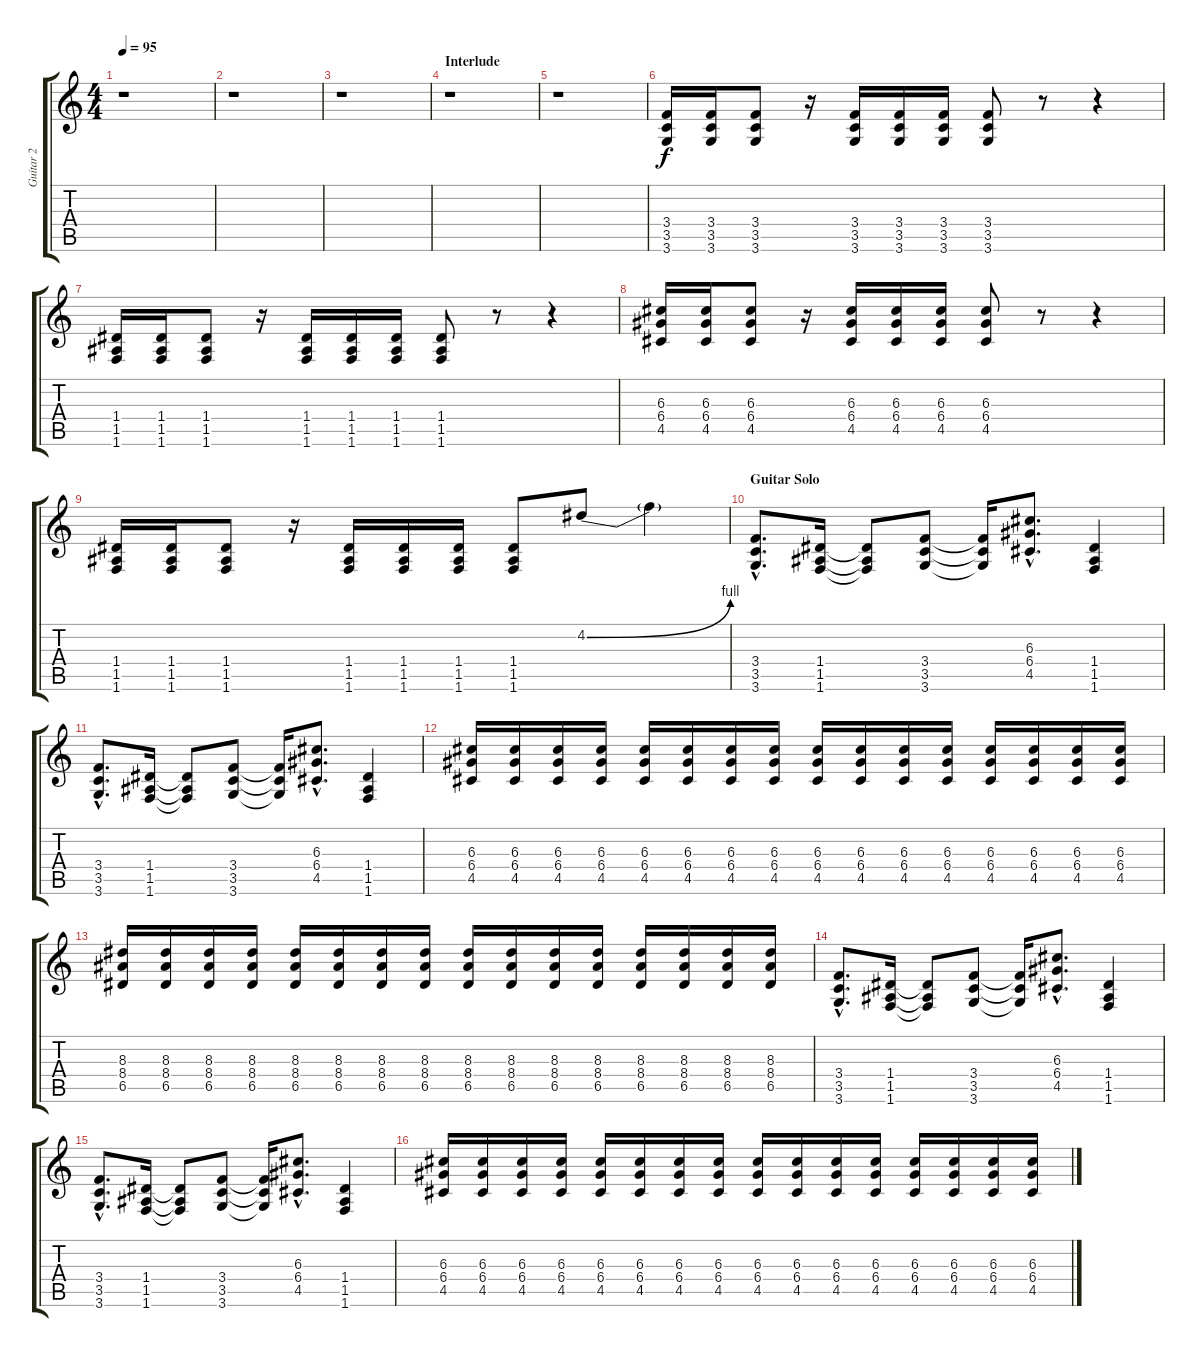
\track ("Guitar 2" "Guitar 2") {instrument electricguitarclean}
\staff {score tabs}
\tuning (E4 B3 G3 D3 A2 E2) {hide}
\ts (4 4)
\tempo 95
\clef g2
\ks c
r.1{dy f} |
r.1 |
r.1 |
\section ("" "Interlude")
r.1 |
r.1 |
(3.4 3.5 3.6).16 (3.4 3.5 3.6).16 (3.4 3.5 3.6).8 r.16 (3.4 3.5 3.6).16 (3.4 3.5 3.6).16 (3.4 3.5 3.6).16 (3.4 3.5 3.6).8 r.8 r.4 |
(1.4 1.5 1.6).16 (1.4 1.5 1.6).16 (1.4 1.5 1.6).8 r.16 (1.4 1.5 1.6).16 (1.4 1.5 1.6).16 (1.4 1.5 1.6).16 (1.4 1.5 1.6).8 r.8 r.4 |
(6.3 6.4 4.5).16 (6.3 6.4 4.5).16 (6.3 6.4 4.5).8 r.16 (6.3 6.4 4.5).16 (6.3 6.4 4.5).16 (6.3 6.4 4.5).16 (6.3 6.4 4.5).8 r.8 r.4 |
(1.4 1.5 1.6).16 (1.4 1.5 1.6).16 (1.4 1.5 1.6).8 r.16 (1.4 1.5 1.6).16 (1.4 1.5 1.6).16 (1.4 1.5 1.6).16 (1.4 1.5 1.6).8 4.2{be (bend 0 0 60 4)}.8 4.2{t}.4 |
\section ("" "Guitar Solo")
(3.4{hac} 3.5{hac} 3.6{hac}).8{d} (1.4 1.5 1.6).16 (1.4{t} 1.5{t} 1.6{t}).8 (3.4 3.5 3.6).8 (3.4{t} 3.5{t} 3.6{t}).16 (6.3{hac} 6.4{hac} 4.5{hac}).8{d} (1.4 1.5 1.6).4 |
(3.4{hac} 3.5{hac} 3.6{hac}).8{d} (1.4 1.5 1.6).16 (1.4{t} 1.5{t} 1.6{t}).8 (3.4 3.5 3.6).8 (3.4{t} 3.5{t} 3.6{t}).16 (6.3{hac} 6.4{hac} 4.5{hac}).8{d} (1.4 1.5 1.6).4 |
(6.3 6.4 4.5).16 (6.3 6.4 4.5).16 (6.3 6.4 4.5).16 (6.3 6.4 4.5).16 (6.3 6.4 4.5).16 (6.3 6.4 4.5).16 (6.3 6.4 4.5).16 (6.3 6.4 4.5).16 (6.3 6.4 4.5).16 (6.3 6.4 4.5).16 (6.3 6.4 4.5).16 (6.3 6.4 4.5).16 (6.3 6.4 4.5).16 (6.3 6.4 4.5).16 (6.3 6.4 4.5).16 (6.3 6.4 4.5).16 |
(8.3 8.4 6.5).16 (8.3 8.4 6.5).16 (8.3 8.4 6.5).16 (8.3 8.4 6.5).16 (8.3 8.4 6.5).16 (8.3 8.4 6.5).16 (8.3 8.4 6.5).16 (8.3 8.4 6.5).16 (8.3 8.4 6.5).16 (8.3 8.4 6.5).16 (8.3 8.4 6.5).16 (8.3 8.4 6.5).16 (8.3 8.4 6.5).16 (8.3 8.4 6.5).16 (8.3 8.4 6.5).16 (8.3 8.4 6.5).16 |
(3.4{hac} 3.5{hac} 3.6{hac}).8{d} (1.4 1.5 1.6).16 (1.4{t} 1.5{t} 1.6{t}).8 (3.4 3.5 3.6).8 (3.4{t} 3.5{t} 3.6{t}).16 (6.3{hac} 6.4{hac} 4.5{hac}).8{d} (1.4 1.5 1.6).4 |
(3.4{hac} 3.5{hac} 3.6{hac}).8{d} (1.4 1.5 1.6).16 (1.4{t} 1.5{t} 1.6{t}).8 (3.4 3.5 3.6).8 (3.4{t} 3.5{t} 3.6{t}).16 (6.3{hac} 6.4{hac} 4.5{hac}).8{d} (1.4 1.5 1.6).4 |
(6.3 6.4 4.5).16 (6.3 6.4 4.5).16 (6.3 6.4 4.5).16 (6.3 6.4 4.5).16 (6.3 6.4 4.5).16 (6.3 6.4 4.5).16 (6.3 6.4 4.5).16 (6.3 6.4 4.5).16 (6.3 6.4 4.5).16 (6.3 6.4 4.5).16 (6.3 6.4 4.5).16 (6.3 6.4 4.5).16 (6.3 6.4 4.5).16 (6.3 6.4 4.5).16 (6.3 6.4 4.5).16 (6.3 6.4 4.5).16
